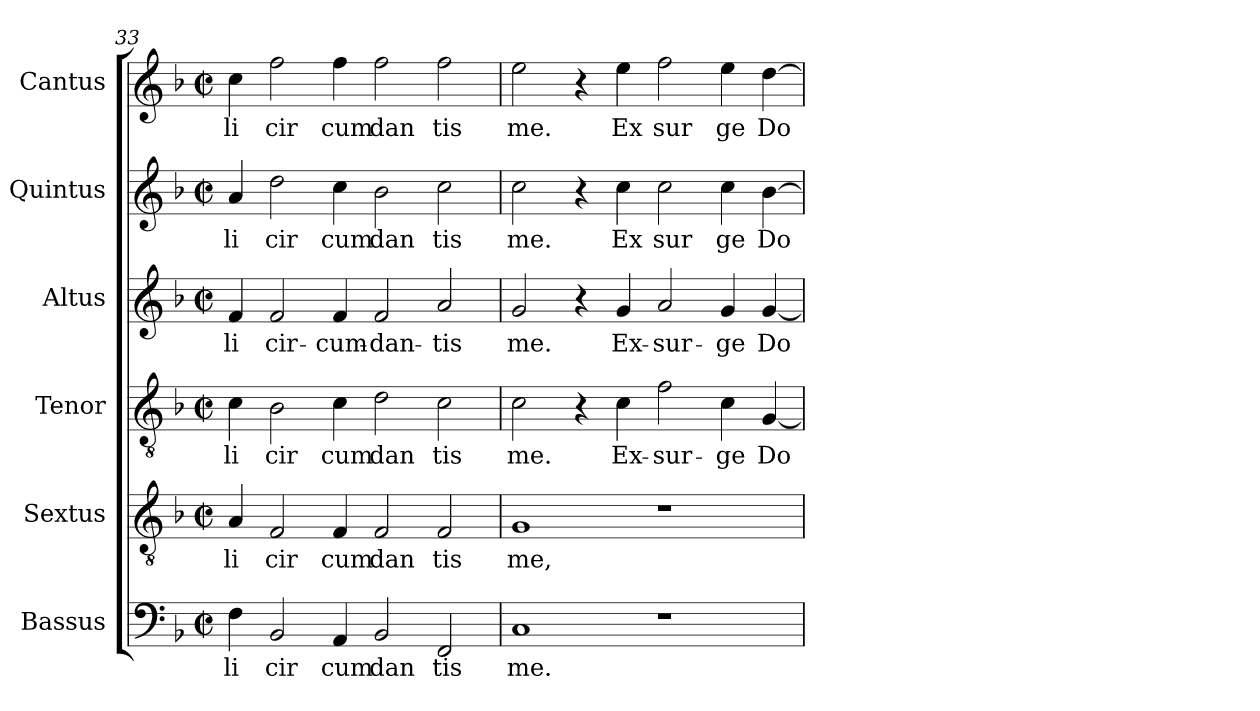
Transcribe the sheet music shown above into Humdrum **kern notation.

**kern	**text	**kern	**text	**kern	**text	**kern	**text	**kern	**text	**kern	**text
*part6	*part6	*part5	*part5	*part4	*part4	*part3	*part3	*part2	*part2	*part1	*part1
*staff6	*staff6	*staff5	*staff5	*staff4	*staff4	*staff3	*staff3	*staff2	*staff2	*staff1	*staff1
*I"Bassus	*	*I"Sextus	*	*I"Tenor	*	*I"Altus	*	*I"Quintus	*	*I"Cantus	*
*clefF4	*	*clefGv2	*	*clefGv2	*	*clefG2	*	*clefG2	*	*clefG2	*
*k[b-]	*	*k[b-]	*	*k[b-]	*	*k[b-]	*	*k[b-]	*	*k[b-]	*
*F:	*	*F:	*	*F:	*	*F:	*	*F:	*	*F:	*
*M2/2	*	*M2/2	*	*M2/2	*	*M2/2	*	*M2/2	*	*M2/2	*
*met(c|)	*	*met(c|)	*	*met(c|)	*	*met(c|)	*	*met(c|)	*	*met(c|)	*
=33	=33	=33	=33	=33	=33	=33	=33	=33	=33	=33	=33
!	!LO:LY:b:cj	!	!LO:LY:b:cj	!	!LO:LY:b:cj	!	!LO:LY:b:cj	!	!LO:LY:b:cj	!	!LO:LY:b:cj
4F\	li	4A/	li	4c\	li	4f/	-li	4a/	li	4cc\	li
!	!LO:LY:b:cj	!	!LO:LY:b:cj	!	!LO:LY:b:cj	!	!LO:LY:b:cj	!	!LO:LY:b:cj	!	!LO:LY:b:cj
2BB-/	cir	2F/	cir	2B-\	cir	2f/	cir-	2dd\	cir	2ff\	cir
!	!LO:LY:b:cj	!	!LO:LY:b:cj	!	!LO:LY:b:cj	!	!LO:LY:b:cj	!	!LO:LY:b:cj	!	!LO:LY:b:cj
4AA/	cum	4F/	cum	4c\	cum	4f/	-cum-	4cc\	cum	4ff\	cum
!	!LO:LY:b:cj	!	!LO:LY:b:cj	!	!LO:LY:b:cj	!	!LO:LY:b:cj	!	!LO:LY:b:cj	!	!LO:LY:b:cj
2BB-/	dan	2F/	dan	2d\	dan	2f/	-dan-	2b-\	dan	2ff\	dan
!	!LO:LY:b:cj	!	!LO:LY:b:cj	!	!LO:LY:b:cj	!	!LO:LY:b:cj	!	!LO:LY:b:cj	!	!LO:LY:b:cj
2FF/	tis	2F/	tis	2c\	tis	2a/	-tis	2cc\	tis	2ff\	tis
!!LO:LB:g=z
=34	=34	=34	=34	=34	=34	=34	=34	=34	=34	=34	=34
!	!LO:LY:b:cj	!	!LO:LY:b:cj	!	!LO:LY:b:cj	!	!LO:LY:b:cj	!	!LO:LY:b:cj	!	!LO:LY:b:cj
1C	me.	1G	me,	2c\	me.	2g/	me.	2cc\	me.	2ee\	me.
.	.	.	.	4r	.	4r	.	4r	.	4r	.
!	!	!	!	!	!LO:LY:b:cj	!	!LO:LY:b:cj	!	!LO:LY:b:cj	!	!LO:LY:b:cj
.	.	.	.	4c\	Ex-	4g/	Ex-	4cc\	Ex	4ee\	Ex
!	!	!	!	!	!LO:LY:b:cj	!	!LO:LY:b:cj	!	!LO:LY:b:cj	!	!LO:LY:b:cj
1r	.	1r	.	2f\	-sur-	2a/	-sur-	2cc\	sur	2ff\	sur
!	!	!	!	!	!LO:LY:b:cj	!	!LO:LY:b:cj	!	!LO:LY:b:cj	!	!LO:LY:b:cj
.	.	.	.	4c\	-ge	4g/	-ge	4cc\	ge	4ee\	ge
!	!	!	!	!	!LO:LY:b	!	!LO:LY:b	!	!LO:LY:b	!	!LO:LY:b
.	.	.	.	[<4G/	Do-	[<4g/	Do-	[>4b-\	Do	[>4dd\	Do
=	=	=	=	=	=	=	=	=	=	=	=
*-	*-	*-	*-	*-	*-	*-	*-	*-	*-	*-	*-
